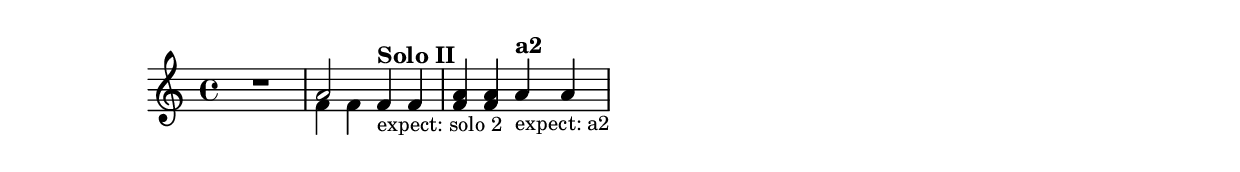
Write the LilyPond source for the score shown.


\header {
    texidoc ="The new part combiner detects a2, solo1 and solo2, and prints i
texts accordingly.

"

    
    }


\version "2.10.0"

\layout { ragged-right= ##t }

vone =  \relative a' { R1 a2    r4 r a a a a }
vtwo =  \relative a' { R1 f4 f4 f4 f f f a a  }
comm = { s1 s2 s4_\markup { \small "expect: solo 2" }
	 s4 s2 s4_\markup { \small "expect: a2"  } s4 } 
\new Staff <<
    \partcombine \vone \vtwo
    \comm
>>
 
